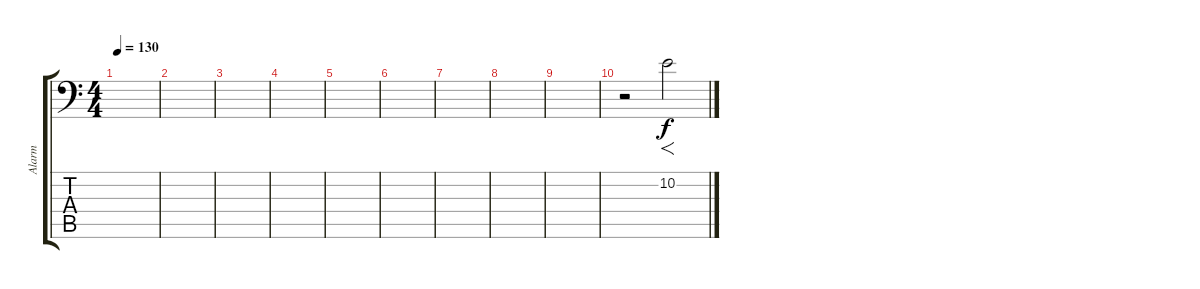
\track ("Alarm" "Alarm") {instrument frenchhorn}
\staff {score tabs}
\tuning (B3 Gb3 D3 A2 E2 A1) {hide}
\ts (4 4)
\tempo 130
\clef f4
\ks c
|
|
|
|
|
|
|
|
|
r.2 10.2.2{f instrument reversecymbal}
